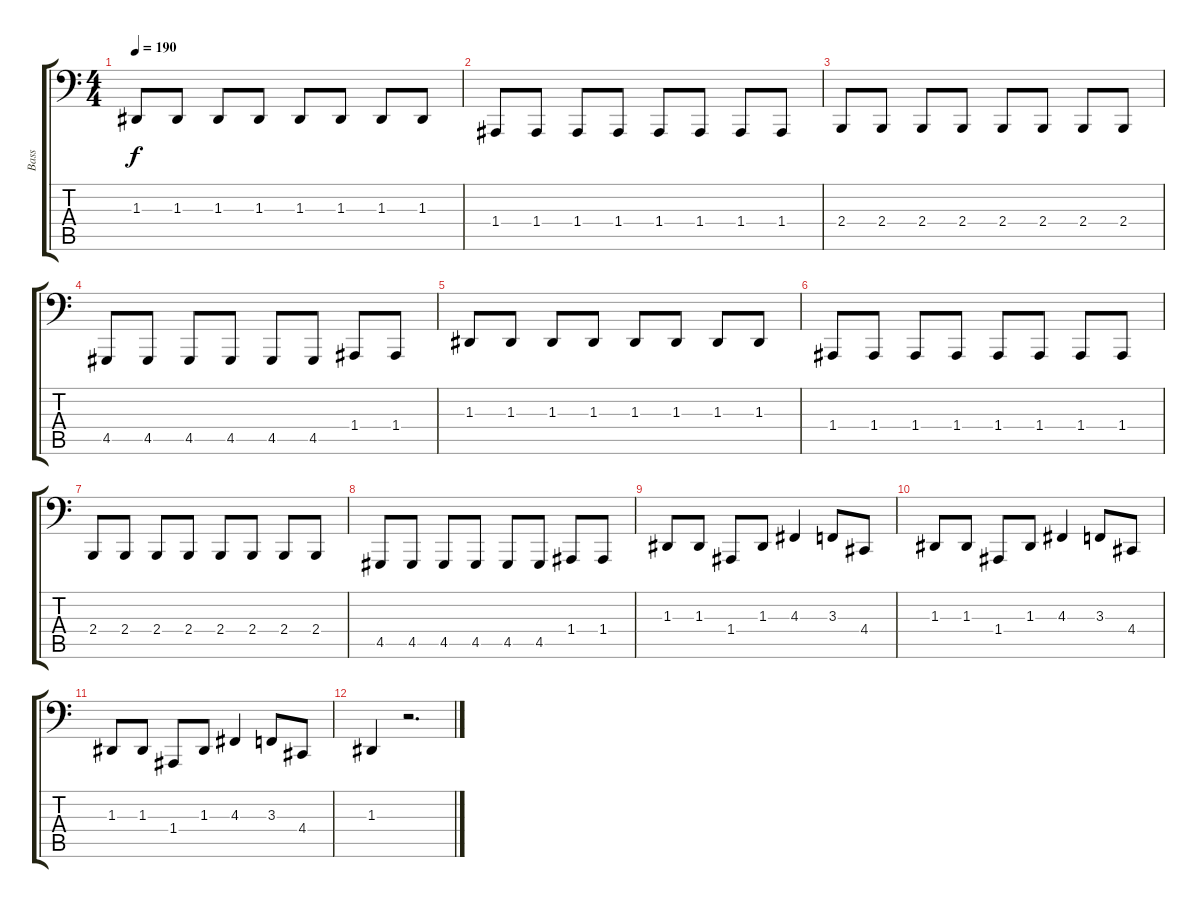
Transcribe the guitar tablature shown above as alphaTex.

\track ("Bass" "Bass") {instrument lead2sawtooth}
\staff {score tabs}
\tuning (C3 G2 D2 A1 E1 B0) {hide}
\ts (4 4)
\tempo 190
\clef f4
\ks c
1.3.8{dy f} 1.3.8 1.3.8 1.3.8 1.3.8 1.3.8 1.3.8 1.3.8 |
1.4.8 1.4.8 1.4.8 1.4.8 1.4.8 1.4.8 1.4.8 1.4.8 |
2.4.8 2.4.8 2.4.8 2.4.8 2.4.8 2.4.8 2.4.8 2.4.8 |
4.5.8 4.5.8 4.5.8 4.5.8 4.5.8 4.5.8 1.4.8 1.4.8 |
1.3.8 1.3.8 1.3.8 1.3.8 1.3.8 1.3.8 1.3.8 1.3.8 |
1.4.8 1.4.8 1.4.8 1.4.8 1.4.8 1.4.8 1.4.8 1.4.8 |
2.4.8 2.4.8 2.4.8 2.4.8 2.4.8 2.4.8 2.4.8 2.4.8 |
4.5.8 4.5.8 4.5.8 4.5.8 4.5.8 4.5.8 1.4.8 1.4.8 |
1.3.8 1.3.8 1.4.8 1.3.8 4.3.4 3.3.8 4.4.8 |
1.3.8 1.3.8 1.4.8 1.3.8 4.3.4 3.3.8 4.4.8 |
1.3.8 1.3.8 1.4.8 1.3.8 4.3.4 3.3.8 4.4.8 |
1.3.4 r.2{d}
